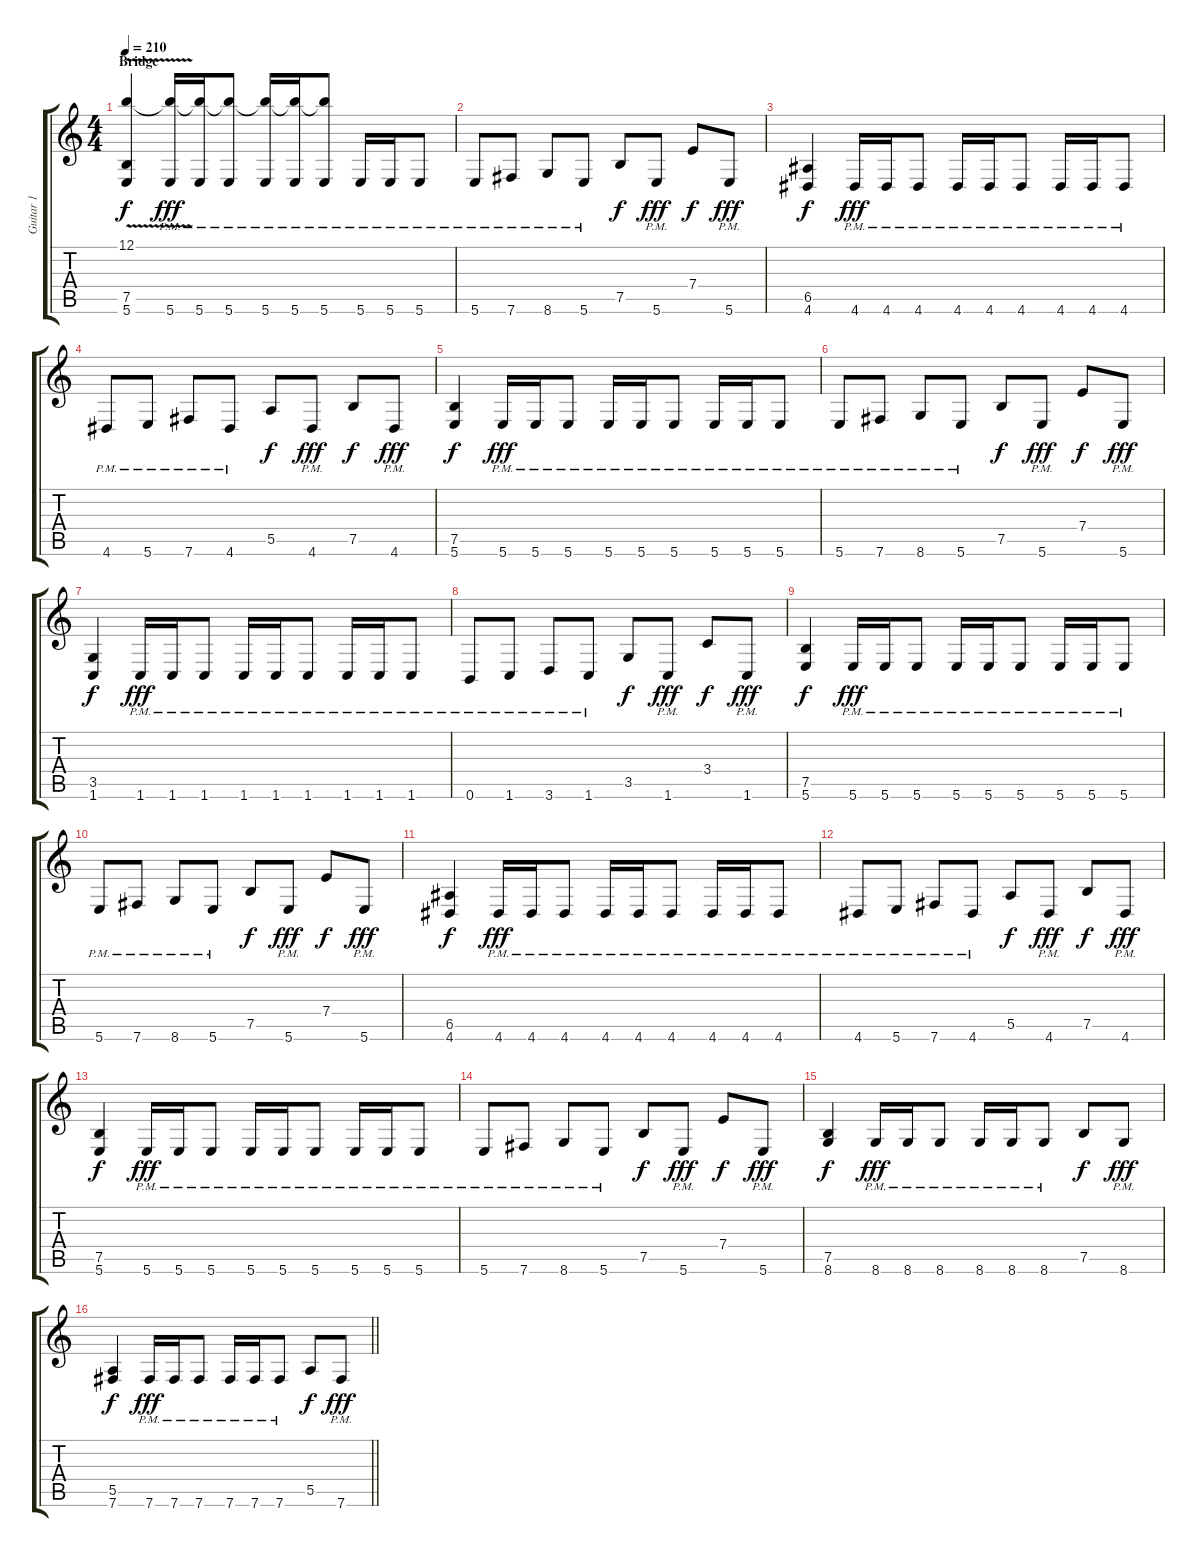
\track ("Guitar 1" "Guitar 1") {instrument distortionguitar}
\staff {score tabs}
\tuning (B3 Gb3 D3 A2 E2 B1) {hide}
\ts (4 4)
\section ("" "Bridge")
\tempo 210
\clef g2
\ks c
(12.1{v} 7.5 5.6).4{dy f} (12.1{t} 5.6{pm}).16{dy fff} (12.1{t} 5.6{pm}).16 (12.1{t} 5.6{pm}).8 (12.1{t} 5.6{pm}).16 (12.1{t} 5.6{pm}).16 (12.1{t} 5.6{pm}).8 5.6{pm}.16 5.6{pm}.16 5.6{pm}.8 |
5.6{pm}.8 7.6{pm}.8 8.6{pm}.8 5.6{pm}.8 7.5.8{dy f} 5.6{pm}.8{dy fff} 7.4.8{dy f} 5.6{pm}.8{dy fff} |
(6.5 4.6).4{dy f} 4.6{pm}.16{dy fff} 4.6{pm}.16 4.6{pm}.8 4.6{pm}.16 4.6{pm}.16 4.6{pm}.8 4.6{pm}.16 4.6{pm}.16 4.6{pm}.8 |
4.6{pm}.8 5.6{pm}.8 7.6{pm}.8 4.6{pm}.8 5.5.8{dy f} 4.6{pm}.8{dy fff} 7.5.8{dy f} 4.6{pm}.8{dy fff} |
(7.5 5.6).4{dy f} 5.6{pm}.16{dy fff} 5.6{pm}.16 5.6{pm}.8 5.6{pm}.16 5.6{pm}.16 5.6{pm}.8 5.6{pm}.16 5.6{pm}.16 5.6{pm}.8 |
5.6{pm}.8 7.6{pm}.8 8.6{pm}.8 5.6{pm}.8 7.5.8{dy f} 5.6{pm}.8{dy fff} 7.4.8{dy f} 5.6{pm}.8{dy fff} |
(3.5 1.6).4{dy f} 1.6{pm}.16{dy fff} 1.6{pm}.16 1.6{pm}.8 1.6{pm}.16 1.6{pm}.16 1.6{pm}.8 1.6{pm}.16 1.6{pm}.16 1.6{pm}.8 |
0.6{pm}.8 1.6{pm}.8 3.6{pm}.8 1.6{pm}.8 3.5.8{dy f} 1.6{pm}.8{dy fff} 3.4.8{dy f} 1.6{pm}.8{dy fff} |
(7.5 5.6).4{dy f} 5.6{pm}.16{dy fff} 5.6{pm}.16 5.6{pm}.8 5.6{pm}.16 5.6{pm}.16 5.6{pm}.8 5.6{pm}.16 5.6{pm}.16 5.6{pm}.8 |
5.6{pm}.8 7.6{pm}.8 8.6{pm}.8 5.6{pm}.8 7.5.8{dy f} 5.6{pm}.8{dy fff} 7.4.8{dy f} 5.6{pm}.8{dy fff} |
(6.5 4.6).4{dy f} 4.6{pm}.16{dy fff} 4.6{pm}.16 4.6{pm}.8 4.6{pm}.16 4.6{pm}.16 4.6{pm}.8 4.6{pm}.16 4.6{pm}.16 4.6{pm}.8 |
4.6{pm}.8 5.6{pm}.8 7.6{pm}.8 4.6{pm}.8 5.5.8{dy f} 4.6{pm}.8{dy fff} 7.5.8{dy f} 4.6{pm}.8{dy fff} |
(7.5 5.6).4{dy f} 5.6{pm}.16{dy fff} 5.6{pm}.16 5.6{pm}.8 5.6{pm}.16 5.6{pm}.16 5.6{pm}.8 5.6{pm}.16 5.6{pm}.16 5.6{pm}.8 |
5.6{pm}.8 7.6{pm}.8 8.6{pm}.8 5.6{pm}.8 7.5.8{dy f} 5.6{pm}.8{dy fff} 7.4.8{dy f} 5.6{pm}.8{dy fff} |
(7.5 8.6).4{dy f} 8.6{pm}.16{dy fff} 8.6{pm}.16 8.6{pm}.8 8.6{pm}.16 8.6{pm}.16 8.6{pm}.8 7.5.8{dy f} 8.6{pm}.8{dy fff} |
\barLineRight lightlight
(5.5 7.6).4{dy f} 7.6{pm}.16{dy fff} 7.6{pm}.16 7.6{pm}.8 7.6{pm}.16 7.6{pm}.16 7.6{pm}.8 5.5.8{dy f} 7.6{pm}.8{dy fff}
